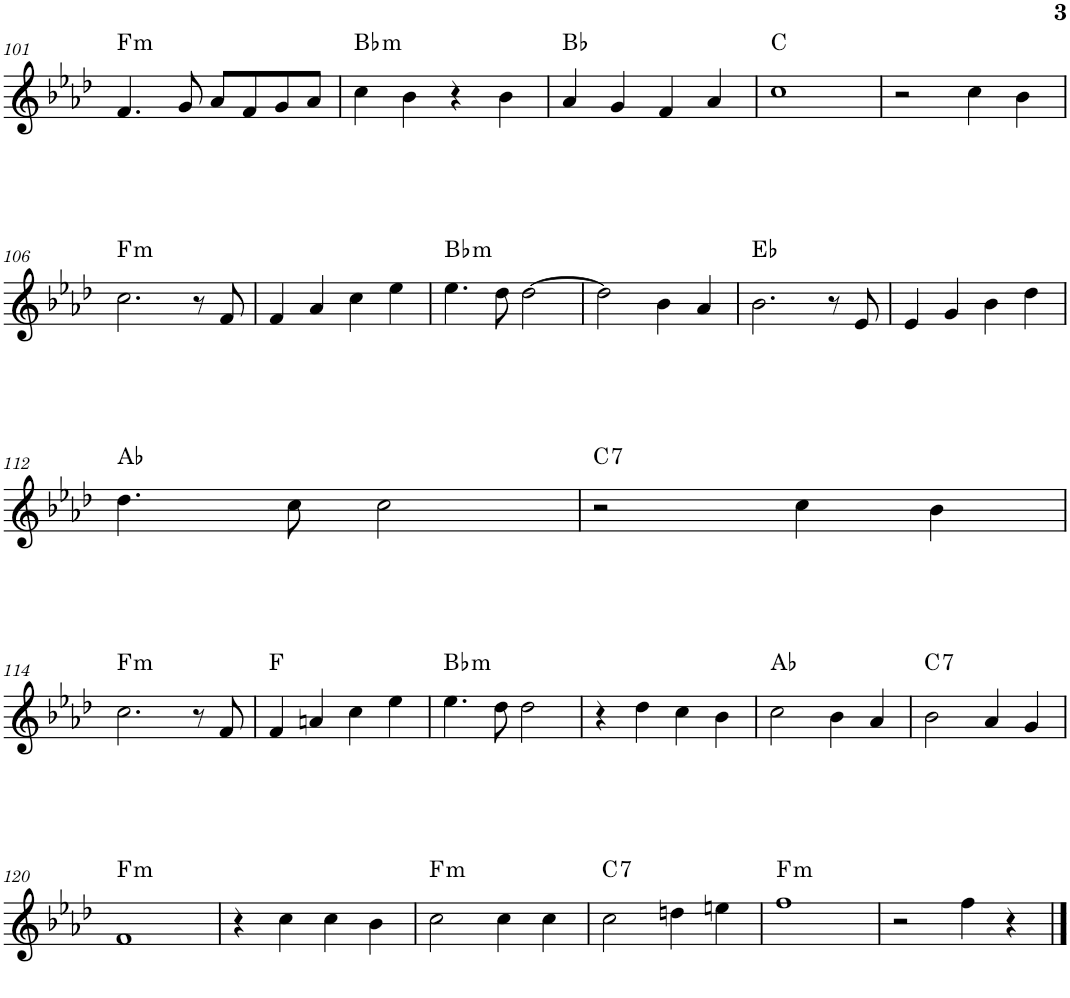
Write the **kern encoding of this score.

**kern	**harte
*part1	*part1
*staff1	*
*I"Piano	*
*I'Pno.	*
!!LO:PB:g=z
*clefG2	*
*k[b-e-a-d-]	*
*M4/4	*
=101	=101
!	!LO:H:kt=m
4.f/	F:min
8g/	.
8a-/L	.
8f/	.
8g/	.
8a-/J	.
=102	=102
!	!LO:H:kt=m
4cc\	Bb:min
4b-\	.
4r	.
4b-\	.
=103	=103
4a-/	Bb:maj
4g/	.
4f/	.
4a-/	.
=104	=104
1cc	C:maj
=105	=105
2r	.
4cc\	.
4b-\	.
!!LO:LB:g=z
=106	=106
!	!LO:H:kt=m
2.cc\	F:min
8r	.
8f/	.
=107	=107
4f/	.
4a-/	.
4cc\	.
4ee-\	.
=108	=108
!	!LO:H:kt=m
4.ee-\	Bb:min
8dd-\	.
[2dd-\	.
=109	=109
2dd-\]	.
4b-\	.
4a-/	.
=110	=110
2.b-\	Eb:maj
8r	.
8e-/	.
=111	=111
4e-/	.
4g/	.
4b-\	.
4dd-\	.
!!LO:LB:g=z
=112	=112
4.dd-\	Ab:maj
8cc\	.
2cc\	.
=113	=113
!	!LO:H:kt=7
2r	C:7
4cc\	.
4b-\	.
!!LO:LB:g=z
=114	=114
!	!LO:H:kt=m
2.cc\	F:min
8r	.
8f/	.
=115	=115
4f/	F:maj
4an/	.
4cc\	.
4ee-\	.
=116	=116
!	!LO:H:kt=m
4.ee-\	Bb:min
8dd-\	.
2dd-\	.
=117	=117
4r	.
4dd-\	.
4cc\	.
4b-\	.
=118	=118
2cc\	Ab:maj
4b-\	.
4a-/	.
=119	=119
!	!LO:H:kt=7
2b-\	C:7
4a-/	.
4g/	.
!!LO:LB:g=z
=120	=120
!	!LO:H:kt=m
1f	F:min
=121	=121
4r	.
4cc\	.
4cc\	.
4b-\	.
=122	=122
!	!LO:H:kt=m
2cc\	F:min
4cc\	.
4cc\	.
=123	=123
!	!LO:H:kt=7
2cc\	C:7
4ddn\	.
4een\	.
=124	=124
!	!LO:H:kt=m
1ff	F:min
=125	=125
2r	.
4ff\	.
4r	.
==	==
*-	*-
